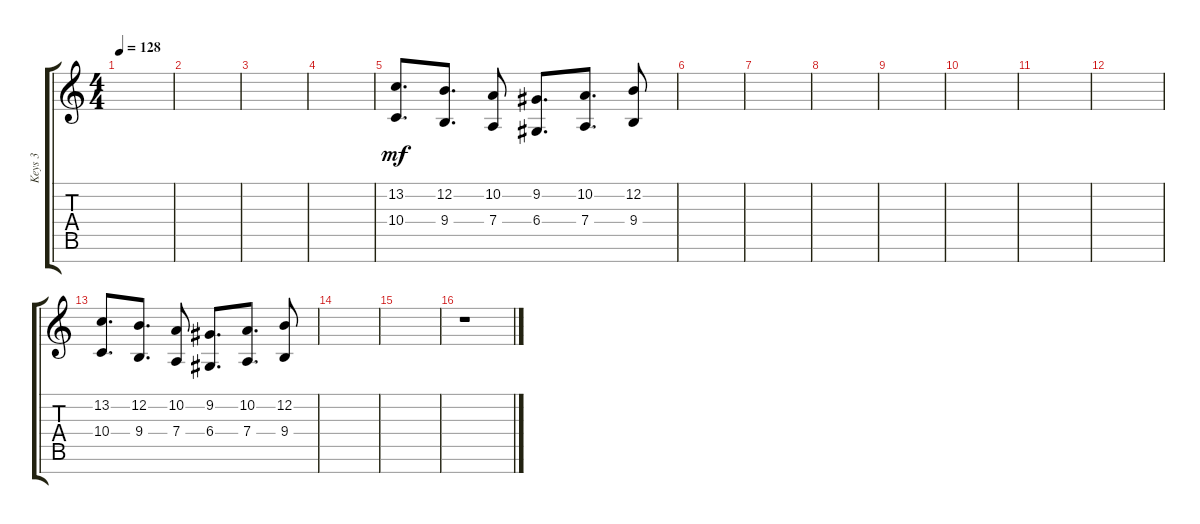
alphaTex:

\track ("Keys 3" "Keys 3") {instrument stringensemble2}
\staff {score tabs}
\tuning (E4 B3 G3 D3 A2 E2 B1) {hide}
\ts (4 4)
\tempo 128
\clef g2
\ks c
|
|
|
|
(13.2 10.4).8{d dy mf} (12.2 9.4).8{d} (10.2 7.4).8 (9.2 6.4).8{d} (10.2 7.4).8{d} (12.2 9.4).8 |
|
|
|
|
|
|
|
(13.2 10.4).8{d} (12.2 9.4).8{d} (10.2 7.4).8 (9.2 6.4).8{d} (10.2 7.4).8{d} (12.2 9.4).8 |
|
|
r.1
